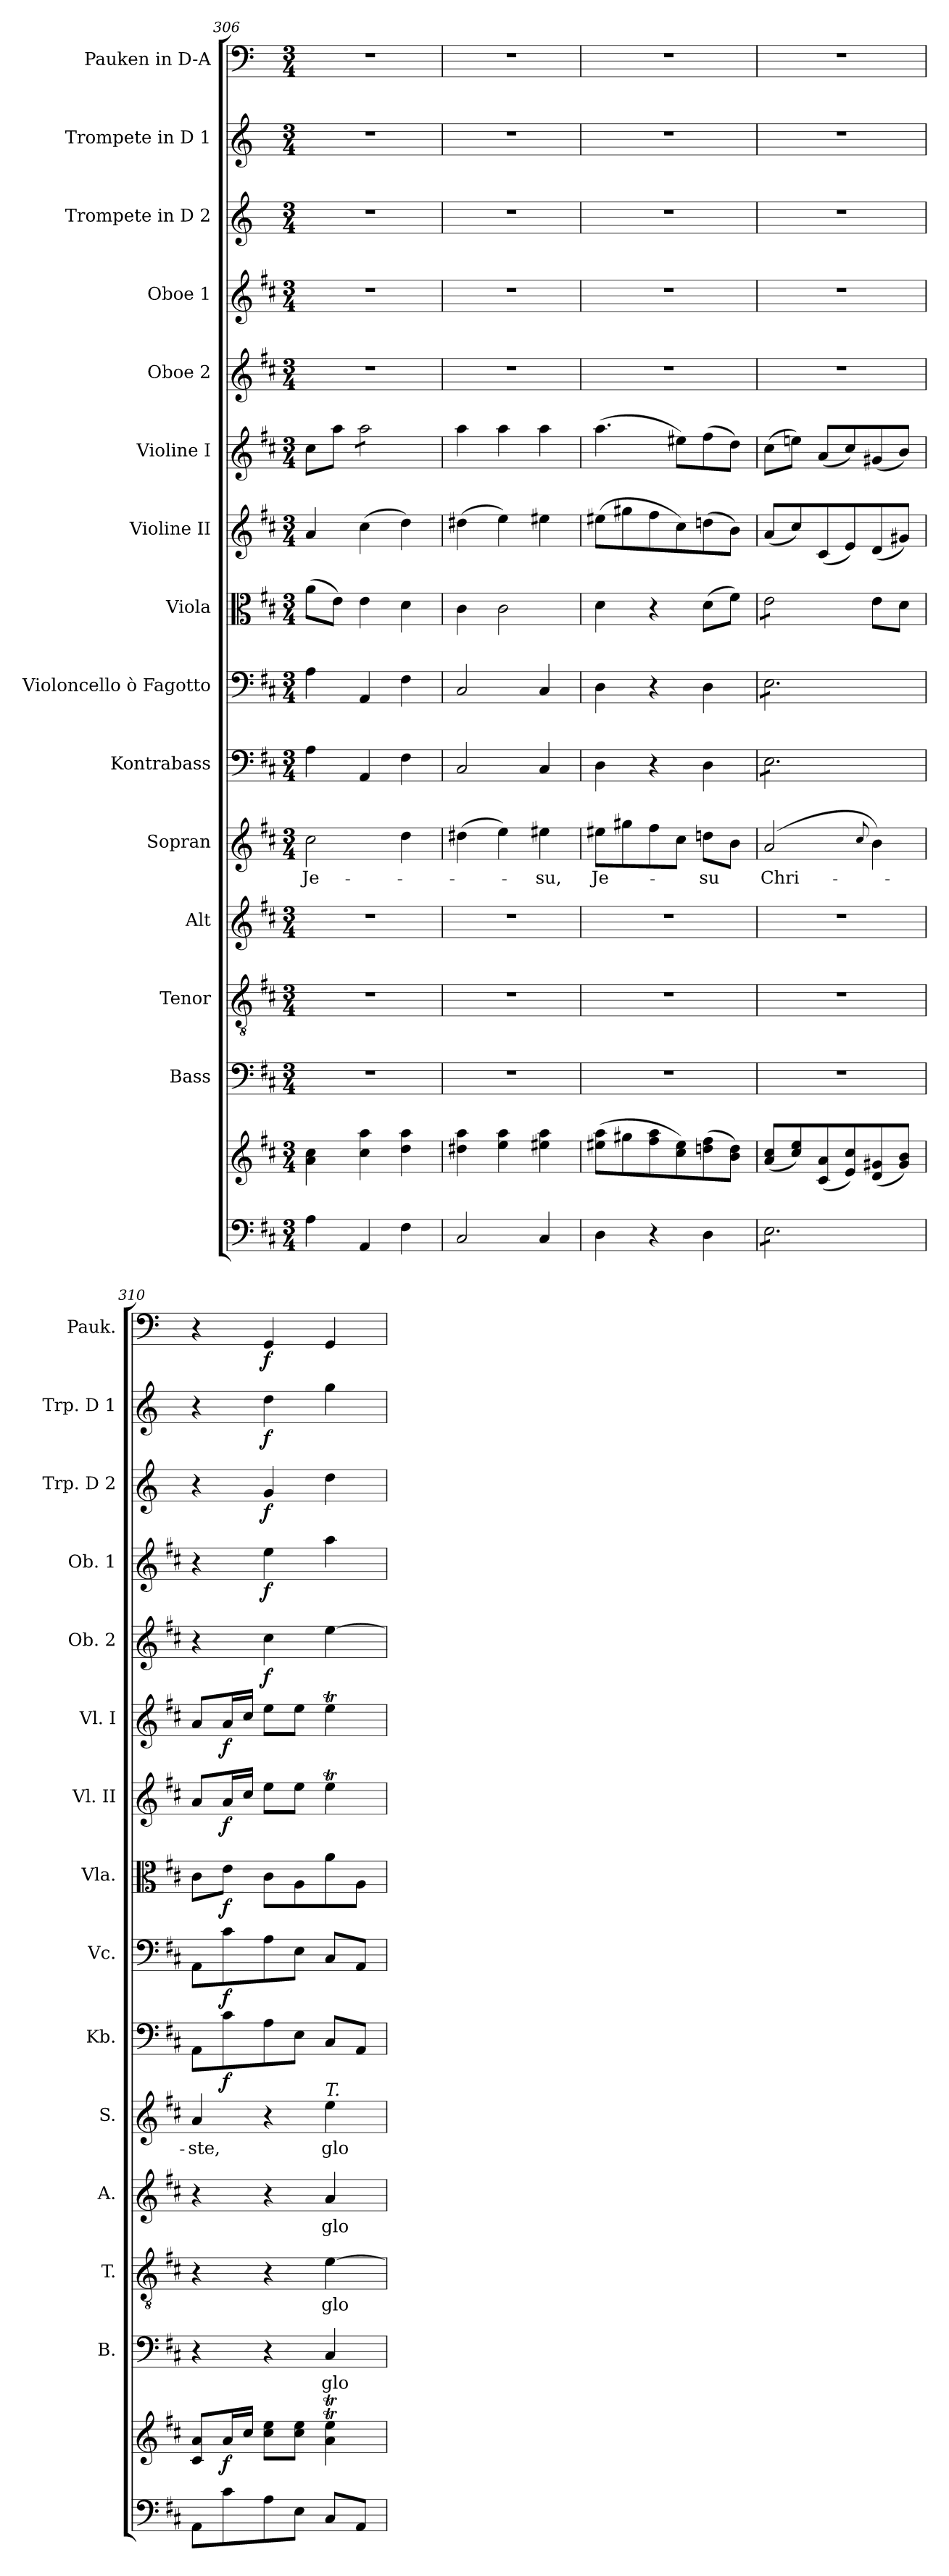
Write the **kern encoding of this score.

**kern	**kern	**dynam	**kern	**text	**kern	**text	**kern	**text	**kern	**text	**kern	**dynam	**kern	**dynam	**kern	**dynam	**kern	**dynam	**kern	**dynam	**kern	**dynam	**kern	**dynam	**kern	**dynam	**kern	**dynam	**kern	**dynam
*part15	*part15	*part15	*part14	*part14	*part13	*part13	*part12	*part12	*part11	*part11	*part10	*part10	*part9	*part9	*part8	*part8	*part7	*part7	*part6	*part6	*part5	*part5	*part4	*part4	*part3	*part3	*part2	*part2	*part1	*part1
*staff16	*staff15	*staff15/16	*staff14	*staff14	*staff13	*staff13	*staff12	*staff12	*staff11	*staff11	*staff10	*staff10	*staff9	*staff9	*staff8	*staff8	*staff7	*staff7	*staff6	*staff6	*staff5	*staff5	*staff4	*staff4	*staff3	*staff3	*staff2	*staff2	*staff1	*staff1
*	*	*	*I"Bass	*	*I"Tenor	*	*I"Alt	*	*I"Sopran	*	*I"Kontrabass	*	*I"Violoncello ò Fagotto	*	*I"Viola	*	*I"Violine II	*	*I"Violine I	*	*I"Oboe 2	*	*I"Oboe 1	*	*I"Trompete in D 2	*	*I"Trompete in D 1	*	*I"Pauken in D-A	*
*	*	*	*I'B.	*	*I'T.	*	*I'A.	*	*I'S.	*	*I'Kb.	*	*I'Vc.	*	*I'Vla.	*	*I'Vl. II	*	*I'Vl. I	*	*I'Ob. 2	*	*I'Ob. 1	*	*I'Trp. D 2	*	*I'Trp. D 1	*	*I'Pauk.	*
*clefF4	*clefG2	*	*clefF4	*	*clefGv2	*	*clefG2	*	*clefG2	*	*clefF4	*	*clefF4	*	*clefC3	*	*clefG2	*	*clefG2	*	*clefG2	*	*clefG2	*	*clefG2	*	*clefG2	*	*clefF4	*
*	*	*	*	*	*	*	*	*	*	*	*ITrd7c12	*	*	*	*	*	*	*	*	*	*	*	*	*	*ITrd-1c-2	*	*ITrd-1c-2	*	*ITrd-1c-2	*
*k[f#c#]	*k[f#c#]	*	*k[f#c#]	*	*k[f#c#]	*	*k[f#c#]	*	*k[f#c#]	*	*k[f#c#]	*	*k[f#c#]	*	*k[f#c#]	*	*k[f#c#]	*	*k[f#c#]	*	*k[f#c#]	*	*k[f#c#]	*	*k[f#c#]	*	*k[f#c#]	*	*k[f#c#]	*
*D:	*D:	*	*D:	*	*D:	*	*D:	*	*D:	*	*D:	*	*D:	*	*D:	*	*D:	*	*D:	*	*D:	*	*D:	*	*D:	*	*D:	*	*D:	*
*M3/4	*M3/4	*	*M3/4	*	*M3/4	*	*M3/4	*	*M3/4	*	*M3/4	*	*M3/4	*	*M3/4	*	*M3/4	*	*M3/4	*	*M3/4	*	*M3/4	*	*M3/4	*	*M3/4	*	*M3/4	*
=306	=306	=306	=306	=306	=306	=306	=306	=306	=306	=306	=306	=306	=306	=306	=306	=306	=306	=306	=306	=306	=306	=306	=306	=306	=306	=306	=306	=306	=306	=306
!	!	!	!	!	!	!	!	!	!	!LO:LY:b	!	!	!	!	!	!	!	!	!	!	!	!	!	!	!	!	!	!	!	!
4A\	4a\ 4cc#\	.	2.r	.	2.r	.	2.r	.	2cc#\	Je-	4AA\	.	4A\	.	(>8a\L	.	4a/	.	8cc#\L	.	2.r	.	2.r	.	2.r	.	2.r	.	2.r	.
.	.	.	.	.	.	.	.	.	.	.	.	.	.	.	8e\J)	.	.	.	8aa\J	.	.	.	.	.	.	.	.	.	.	.
*	*	*	*	*	*	*	*	*	*	*	*	*	*	*	*	*	*	*	*tremolo	*	*	*	*	*	*	*	*	*	*	*
4AA/	4cc#\ 4aa\	.	.	.	.	.	.	.	.	.	4AAA/	.	4AA/	.	4e\	.	(>4cc#\	.	8aa\L	.	.	.	.	.	.	.	.	.	.	.
.	.	.	.	.	.	.	.	.	.	.	.	.	.	.	.	.	.	.	8aa\	.	.	.	.	.	.	.	.	.	.	.
4F#\	4dd\ 4aa\	.	.	.	.	.	.	.	4dd\	.	4FF#\	.	4F#\	.	4d\	.	4dd\)	.	8aa\	.	.	.	.	.	.	.	.	.	.	.
.	.	.	.	.	.	.	.	.	.	.	.	.	.	.	.	.	.	.	8aa\J	.	.	.	.	.	.	.	.	.	.	.
*	*	*	*	*	*	*	*	*	*	*	*	*	*	*	*	*	*	*	*Xtremolo	*	*	*	*	*	*	*	*	*	*	*
=307	=307	=307	=307	=307	=307	=307	=307	=307	=307	=307	=307	=307	=307	=307	=307	=307	=307	=307	=307	=307	=307	=307	=307	=307	=307	=307	=307	=307	=307	=307
2C#/	4dd#X\ 4aa\	.	2.r	.	2.r	.	2.r	.	(>4dd#X\	.	2CC#/	.	2C#/	.	4c#\	.	(>4dd#X\	.	4aa\	.	2.r	.	2.r	.	2.r	.	2.r	.	2.r	.
.	4ee\ 4aa\	.	.	.	.	.	.	.	4ee\)	.	.	.	.	.	2c#\	.	4ee\)	.	4aa\	.	.	.	.	.	.	.	.	.	.	.
!	!	!	!	!	!	!	!	!	!	!LO:LY:b	!	!	!	!	!	!	!	!	!	!	!	!	!	!	!	!	!	!	!	!
4C#/	4ee#X\ 4aa\	.	.	.	.	.	.	.	4ee#X\	-su,	4CC#/	.	4C#/	.	.	.	4ee#X\	.	4aa\	.	.	.	.	.	.	.	.	.	.	.
=308	=308	=308	=308	=308	=308	=308	=308	=308	=308	=308	=308	=308	=308	=308	=308	=308	=308	=308	=308	=308	=308	=308	=308	=308	=308	=308	=308	=308	=308	=308
!	!	!	!	!	!	!	!	!	!	!LO:LY:b	!	!	!	!	!	!	!	!	!	!	!	!	!	!	!	!	!	!	!	!
4D\	(>8ee#X\ 8aa\L	.	2.r	.	2.r	.	2.r	.	8ee#X\L	Je-	4DD\	.	4D\	.	4d\	.	(>8ee#X\L	.	(>4.aa\	.	2.r	.	2.r	.	2.r	.	2.r	.	2.r	.
.	8gg#X\	.	.	.	.	.	.	.	8gg#X\	.	.	.	.	.	.	.	8gg#X\	.	.	.	.	.	.	.	.	.	.	.	.	.
4r	8ff#\ 8aa\	.	.	.	.	.	.	.	8ff#\	.	4r	.	4r	.	4r	.	8ff#\	.	.	.	.	.	.	.	.	.	.	.	.	.
.	8cc#\ 8ee#\)	.	.	.	.	.	.	.	8cc#\J	.	.	.	.	.	.	.	8cc#\)	.	8ee#X\L)	.	.	.	.	.	.	.	.	.	.	.
!	!	!	!	!	!	!	!	!	!	!LO:LY:b	!	!	!	!	!	!	!	!	!	!	!	!	!	!	!	!	!	!	!	!
4D\	(>8ddn\ 8ff#\	.	.	.	.	.	.	.	8ddn\L	-su	4DD\	.	4D\	.	(>8d\L	.	(>8ddn\	.	(>8ff#\	.	.	.	.	.	.	.	.	.	.	.
.	8b\ 8dd\J)	.	.	.	.	.	.	.	8b\J	.	.	.	.	.	8f#\J)	.	8b\J)	.	8dd\J)	.	.	.	.	.	.	.	.	.	.	.
=309	=309	=309	=309	=309	=309	=309	=309	=309	=309	=309	=309	=309	=309	=309	=309	=309	=309	=309	=309	=309	=309	=309	=309	=309	=309	=309	=309	=309	=309	=309
!	!	!	!	!	!	!	!	!	!	!LO:LY:b	!	!	!	!	!	!	!	!	!	!	!	!	!	!	!	!	!	!	!	!
*tremolo	*	*	*	*	*	*	*	*	*	*	*	*	*	*	*	*	*	*	*	*	*	*	*	*	*	*	*	*	*	*
*	*	*	*	*	*	*	*	*	*	*	*tremolo	*	*	*	*	*	*	*	*	*	*	*	*	*	*	*	*	*	*	*
*	*	*	*	*	*	*	*	*	*	*	*	*	*tremolo	*	*	*	*	*	*	*	*	*	*	*	*	*	*	*	*	*
*	*	*	*	*	*	*	*	*	*	*	*	*	*	*	*tremolo	*	*	*	*	*	*	*	*	*	*	*	*	*	*	*
8E\L	(<8a/ 8cc#/L	.	2.r	.	2.r	.	2.r	.	(2a/	Chri-	8EE\L	.	8E\L	.	8e\L	.	(<8a/L	.	(>8cc#\L	.	2.r	.	2.r	.	2.r	.	2.r	.	2.r	.
8E\	8cc#/ 8ee/)	.	.	.	.	.	.	.	.	.	8EE\	.	8E\	.	8e\	.	8cc#/)	.	8een\J)	.	.	.	.	.	.	.	.	.	.	.
8E\	(<8c#/ 8a/	.	.	.	.	.	.	.	.	.	8EE\	.	8E\	.	8e\	.	(<8c#/	.	(<8a/L	.	.	.	.	.	.	.	.	.	.	.
8E\	8e/ 8cc#/)	.	.	.	.	.	.	.	.	.	8EE\	.	8E\	.	8e\J	.	8e/)	.	8cc#/)	.	.	.	.	.	.	.	.	.	.	.
*	*	*	*	*	*	*	*	*	*	*	*	*	*	*	*Xtremolo	*	*	*	*	*	*	*	*	*	*	*	*	*	*	*
.	.	.	.	.	.	.	.	.	8qqcc#/	.	.	.	.	.	.	.	.	.	.	.	.	.	.	.	.	.	.	.	.	.
8E\	(<8d/ 8g#X/	.	.	.	.	.	.	.	4b\)	.	8EE\	.	8E\	.	8e\L	.	(<8d/	.	(<8g#X/	.	.	.	.	.	.	.	.	.	.	.
8E\J	8g#/ 8b/J)	.	.	.	.	.	.	.	.	.	8EE\J	.	8E\J	.	8d\J	.	8g#X/J)	.	8b/J)	.	.	.	.	.	.	.	.	.	.	.
*	*	*	*	*	*	*	*	*	*	*	*	*	*Xtremolo	*	*	*	*	*	*	*	*	*	*	*	*	*	*	*	*	*
*	*	*	*	*	*	*	*	*	*	*	*Xtremolo	*	*	*	*	*	*	*	*	*	*	*	*	*	*	*	*	*	*	*
*Xtremolo	*	*	*	*	*	*	*	*	*	*	*	*	*	*	*	*	*	*	*	*	*	*	*	*	*	*	*	*	*	*
=310	=310	=310	=310	=310	=310	=310	=310	=310	=310	=310	=310	=310	=310	=310	=310	=310	=310	=310	=310	=310	=310	=310	=310	=310	=310	=310	=310	=310	=310	=310
!	!	!	!	!	!	!	!	!	!	!LO:LY:b	!	!	!	!	!	!	!	!	!	!	!	!	!	!	!	!	!	!	!	!
8AA\L	8c#/ 8a/L	.	4r	.	4r	.	4r	.	4a/	-ste,	8AAA\L	.	8AA\L	.	8c#\L	.	8a/L	.	8a/L	.	4r	.	4r	.	4r	.	4r	.	4r	.
!	!	!LO:DY:b	!	!	!	!	!	!	!	!	!	!LO:DY:b	!	!LO:DY:b	!	!LO:DY:b	!	!LO:DY:b	!	!LO:DY:b	!	!	!	!	!	!	!	!	!	!
8c#\	16a/L	f	.	.	.	.	.	.	.	.	8C#\	f	8c#\	f	8e\J	f	16a/L	f	16a/L	f	.	.	.	.	.	.	.	.	.	.
.	16cc#/JJ	.	.	.	.	.	.	.	.	.	.	.	.	.	.	.	16cc#/JJ	.	16cc#/JJ	.	.	.	.	.	.	.	.	.	.	.
!	!	!	!	!	!	!	!	!	!	!	!	!	!	!	!	!	!	!	!	!	!	!LO:DY:b	!	!LO:DY:b	!	!LO:DY:b	!	!LO:DY:b	!	!LO:DY:b
8A\	8cc#\ 8ee\L	.	4r	.	4r	.	4r	.	4r	.	8AA\	.	8A\	.	8c#\L	.	8ee\L	.	8ee\L	.	4cc#\	f	4ee\	f	4a/	f	4ee\	f	4AA/	f
8E\J	8cc#\ 8ee\J	.	.	.	.	.	.	.	.	.	8EE\J	.	8E\J	.	8A\	.	8ee\J	.	8ee\J	.	.	.	.	.	.	.	.	.	.	.
!	!	!	!	!	!	!	!	!	!LO:TX:a:i:t=T.	!	!	!	!	!	!	!	!	!	!	!	!	!	!	!	!	!	!	!	!	!
!	!	!	!	!LO:LY:b	!	!LO:LY:b	!	!LO:LY:b	!	!LO:LY:b	!	!	!	!	!	!	!	!	!	!	!	!	!	!	!	!	!	!	!	!
8C#/L	4a\T 4ee\T	.	4C#/	glo-	[4e\	glo-	4a/	glo-	4ee\	glo-	8CC#/L	.	8C#/L	.	8a\	.	4eeT\	.	4eeT\	.	[4ee\	.	4aa\	.	4ee\	.	4aa\	.	4AA/	.
8AA/J	.	.	.	.	.	.	.	.	.	.	8AAA/J	.	8AA/J	.	8A\J	.	.	.	.	.	.	.	.	.	.	.	.	.	.	.
=	=	=	=	=	=	=	=	=	=	=	=	=	=	=	=	=	=	=	=	=	=	=	=	=	=	=	=	=	=	=
*-	*-	*-	*-	*-	*-	*-	*-	*-	*-	*-	*-	*-	*-	*-	*-	*-	*-	*-	*-	*-	*-	*-	*-	*-	*-	*-	*-	*-	*-	*-
